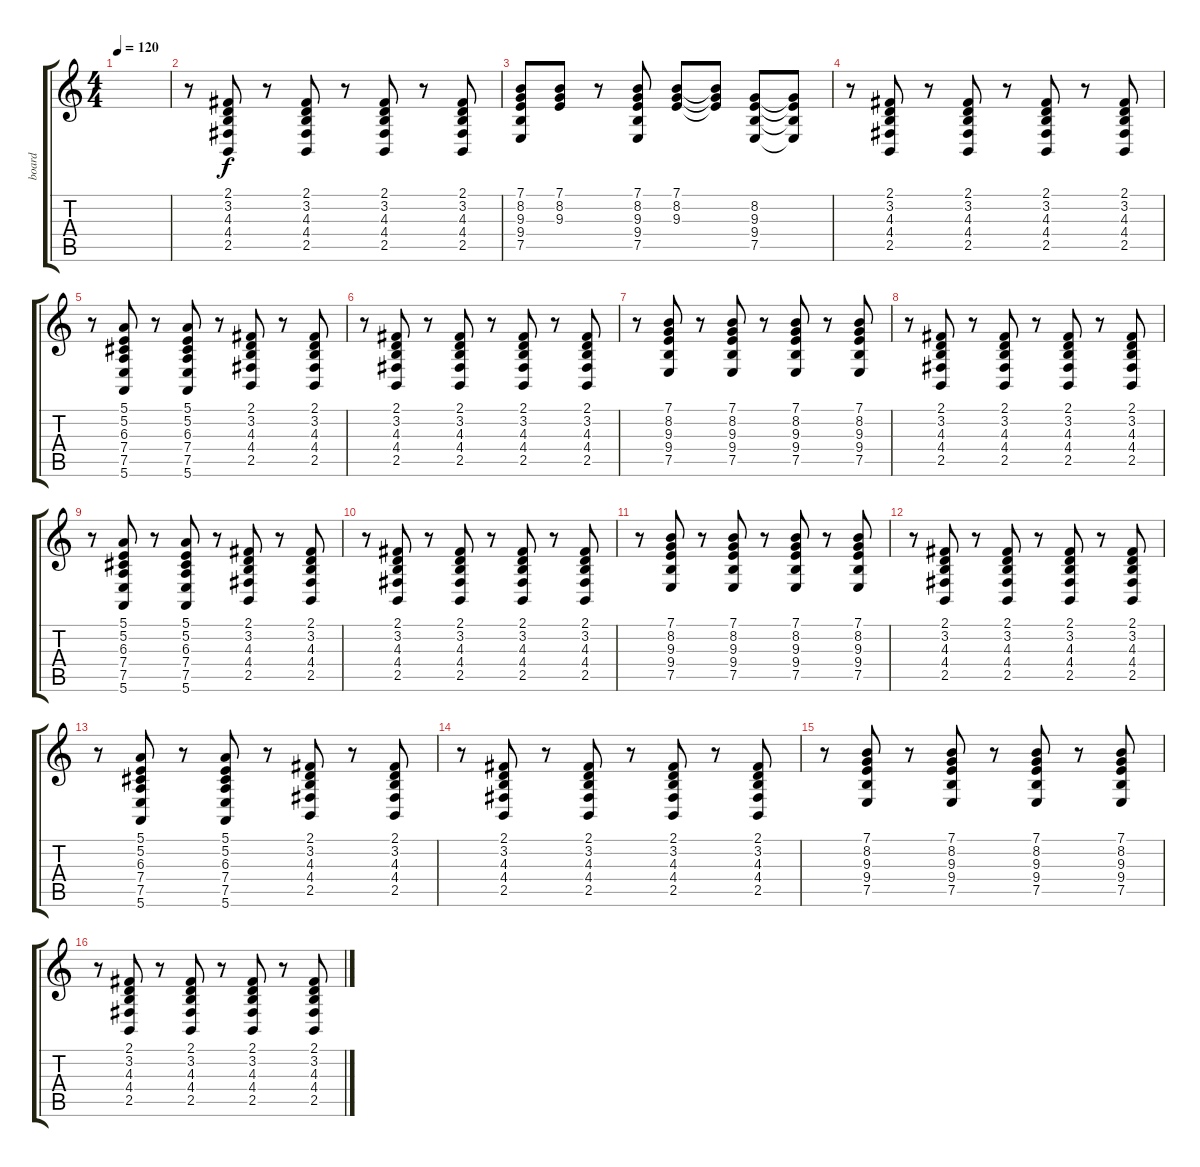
\track ("board" "board") {instrument honkytonkpiano}
\staff {score tabs}
\tuning (E4 B3 G3 D3 A2 E2) {hide}
\ts (4 4)
\tempo 120
\clef g2
\ks c
|
r.8 (2.1 3.2 4.3 4.4 2.5).8 r.8 (2.1 3.2 4.3 4.4 2.5).8 r.8 (2.1 3.2 4.3 4.4 2.5).8 r.8 (2.1 3.2 4.3 4.4 2.5).8 |
(7.1 8.2 9.3 9.4 7.5).8 (7.1 8.2 9.3).8 r.8 (7.1 8.2 9.3 9.4 7.5).8 (7.1 8.2 9.3).8 (7.1{t} 8.2{t} 9.3{t}).8 (8.2 9.3 9.4 7.5).8 (8.2{t} 9.3{t} 9.4{t} 7.5{t}).8 |
r.8 (2.1 3.2 4.3 4.4 2.5).8 r.8 (2.1 3.2 4.3 4.4 2.5).8 r.8 (2.1 3.2 4.3 4.4 2.5).8 r.8 (2.1 3.2 4.3 4.4 2.5).8 |
r.8 (5.1 5.2 6.3 7.4 7.5 5.6).8 r.8 (5.1 5.2 6.3 7.4 7.5 5.6).8 r.8 (2.1 3.2 4.3 4.4 2.5).8 r.8 (2.1 3.2 4.3 4.4 2.5).8 |
r.8 (2.1 3.2 4.3 4.4 2.5).8 r.8 (2.1 3.2 4.3 4.4 2.5).8 r.8 (2.1 3.2 4.3 4.4 2.5).8 r.8 (2.1 3.2 4.3 4.4 2.5).8 |
r.8 (7.1 8.2 9.3 9.4 7.5).8 r.8 (7.1 8.2 9.3 9.4 7.5).8 r.8 (7.1 8.2 9.3 9.4 7.5).8 r.8 (7.1 8.2 9.3 9.4 7.5).8 |
r.8 (2.1 3.2 4.3 4.4 2.5).8 r.8 (2.1 3.2 4.3 4.4 2.5).8 r.8 (2.1 3.2 4.3 4.4 2.5).8 r.8 (2.1 3.2 4.3 4.4 2.5).8 |
r.8 (5.1 5.2 6.3 7.4 7.5 5.6).8 r.8 (5.1 5.2 6.3 7.4 7.5 5.6).8 r.8 (2.1 3.2 4.3 4.4 2.5).8 r.8 (2.1 3.2 4.3 4.4 2.5).8 |
r.8 (2.1 3.2 4.3 4.4 2.5).8 r.8 (2.1 3.2 4.3 4.4 2.5).8 r.8 (2.1 3.2 4.3 4.4 2.5).8 r.8 (2.1 3.2 4.3 4.4 2.5).8 |
r.8 (7.1 8.2 9.3 9.4 7.5).8 r.8 (7.1 8.2 9.3 9.4 7.5).8 r.8 (7.1 8.2 9.3 9.4 7.5).8 r.8 (7.1 8.2 9.3 9.4 7.5).8 |
r.8 (2.1 3.2 4.3 4.4 2.5).8 r.8 (2.1 3.2 4.3 4.4 2.5).8 r.8 (2.1 3.2 4.3 4.4 2.5).8 r.8 (2.1 3.2 4.3 4.4 2.5).8 |
r.8 (5.1 5.2 6.3 7.4 7.5 5.6).8 r.8 (5.1 5.2 6.3 7.4 7.5 5.6).8 r.8 (2.1 3.2 4.3 4.4 2.5).8 r.8 (2.1 3.2 4.3 4.4 2.5).8 |
r.8 (2.1 3.2 4.3 4.4 2.5).8 r.8 (2.1 3.2 4.3 4.4 2.5).8 r.8 (2.1 3.2 4.3 4.4 2.5).8 r.8 (2.1 3.2 4.3 4.4 2.5).8 |
r.8 (7.1 8.2 9.3 9.4 7.5).8 r.8 (7.1 8.2 9.3 9.4 7.5).8 r.8 (7.1 8.2 9.3 9.4 7.5).8 r.8 (7.1 8.2 9.3 9.4 7.5).8 |
r.8 (2.1 3.2 4.3 4.4 2.5).8 r.8 (2.1 3.2 4.3 4.4 2.5).8 r.8 (2.1 3.2 4.3 4.4 2.5).8 r.8 (2.1 3.2 4.3 4.4 2.5).8
